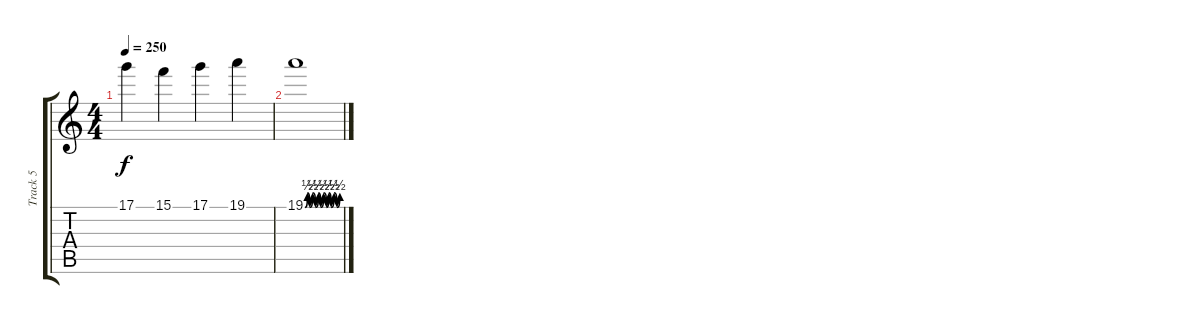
\track ("Track 5" "Track 5") {instrument distortionguitar}
\staff {score tabs}
\tuning (D4 A3 F3 C3 G2 D2) {hide}
\ts (4 4)
\tempo 250
\clef g2
\ks c
17.1.4{dy f} 15.1.4 17.1.4 19.1.4 |
19.1{be (custom 0 0 4 2 8 0 13 2 18 0 23 2 27 0 32 2 37 0 41 2 45 0 50 2 55 0 60 2)}.1
